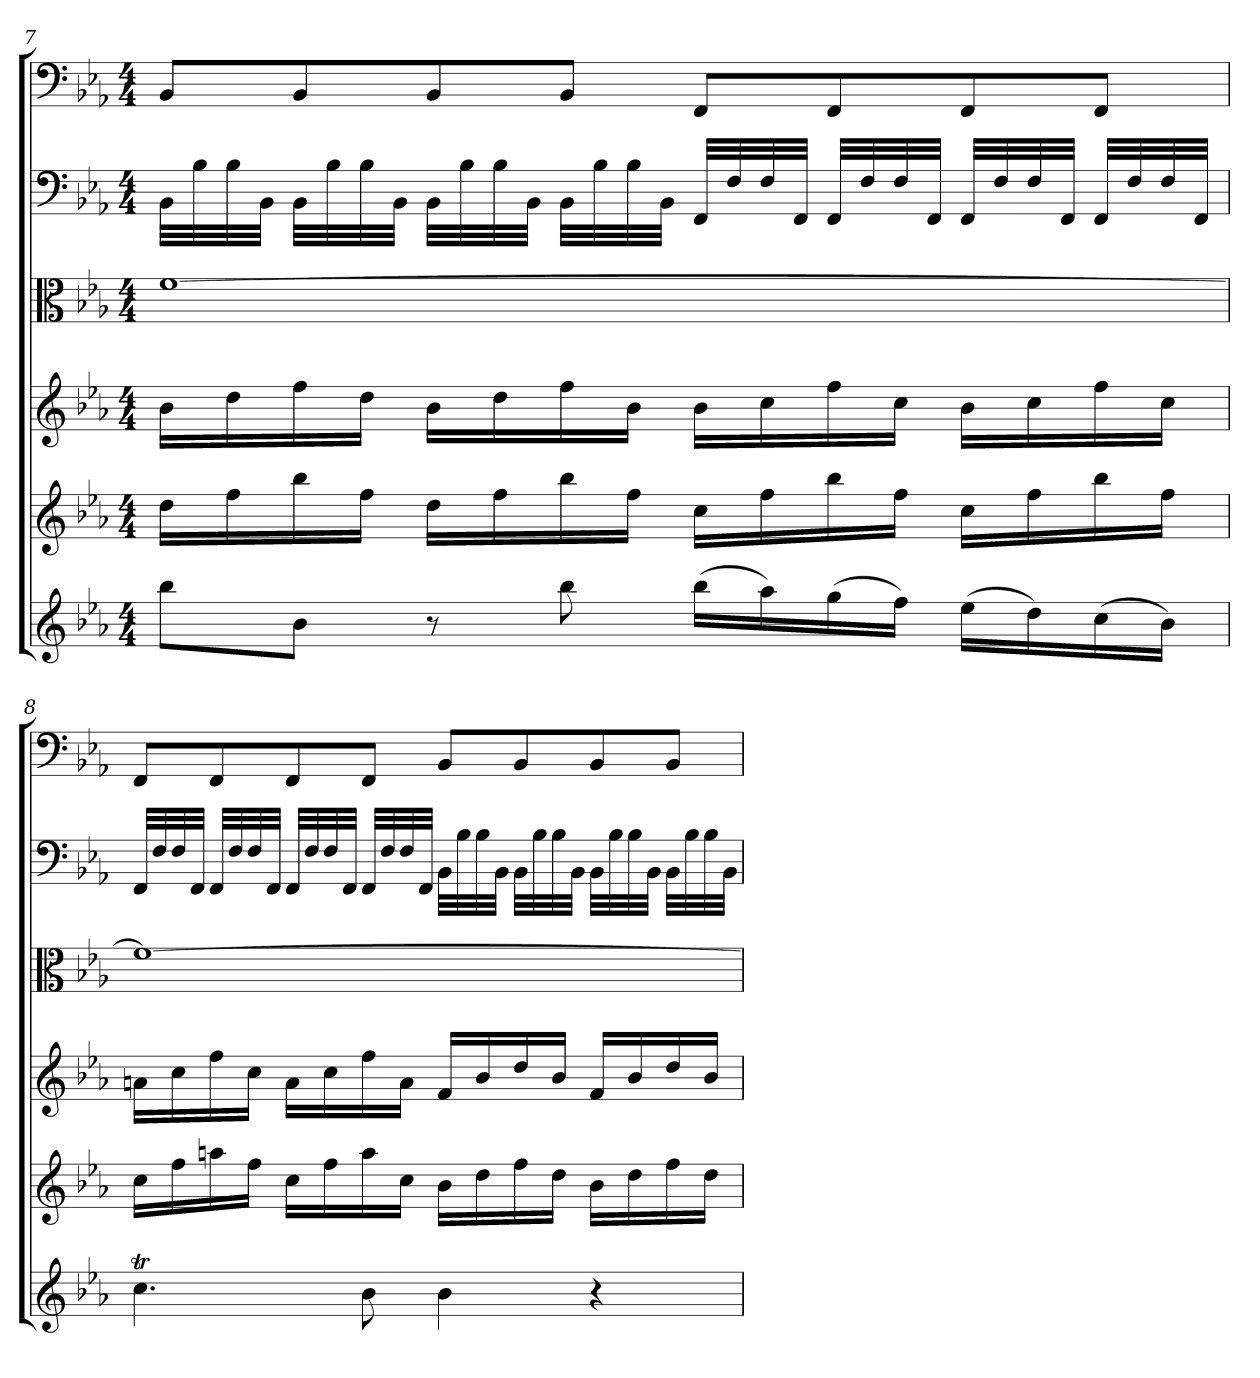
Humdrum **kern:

**kern	**kern	**kern	**kern	**kern	**kern
*part6	*part5	*part4	*part3	*part2	*part1
*staff6	*staff5	*staff4	*staff3	*staff2	*staff1
*clefG2	*clefG2	*clefG2	*clefC3	*clefF4	*clefF4
*k[b-e-a-]	*k[b-e-a-]	*k[b-e-a-]	*k[b-e-a-]	*k[b-e-a-]	*k[b-e-a-]
*E-:	*E-:	*E-:	*E-:	*E-:	*E-:
*M4/4	*M4/4	*M4/4	*M4/4	*M4/4	*M4/4
=7	=7	=7	=7	=7	=7
8bb-\L	16dd\LL	16b-\LL	[1f\	32BB-\LLL	8BB-/L
.	.	.	.	32B-\	.
.	16ff\	16dd\	.	32B-\	.
.	.	.	.	32BB-\JJJ	.
8b-\J	16bb-\	16ff\	.	32BB-\LLL	8BB-/
.	.	.	.	32B-\	.
.	16ff\JJ	16dd\JJ	.	32B-\	.
.	.	.	.	32BB-\JJJ	.
8r	16dd\LL	16b-\LL	.	32BB-\LLL	8BB-/
.	.	.	.	32B-\	.
.	16ff\	16dd\	.	32B-\	.
.	.	.	.	32BB-\JJJ	.
8bb-\	16bb-\	16ff\	.	32BB-\LLL	8BB-/J
.	.	.	.	32B-\	.
.	16ff\JJ	16b-\JJ	.	32B-\	.
.	.	.	.	32BB-\JJJ	.
(16bb-\LL	16cc\LL	16b-\LL	.	32FF/LLL	8FF/L
.	.	.	.	32F/	.
16aa-\)	16ff\	16cc\	.	32F/	.
.	.	.	.	32FF/JJJ	.
(16gg\	16bb-\	16ff\	.	32FF/LLL	8FF/
.	.	.	.	32F/	.
16ff\JJ)	16ff\JJ	16cc\JJ	.	32F/	.
.	.	.	.	32FF/JJJ	.
(16ee-\LL	16cc\LL	16b-\LL	.	32FF/LLL	8FF/
.	.	.	.	32F/	.
16dd\)	16ff\	16cc\	.	32F/	.
.	.	.	.	32FF/JJJ	.
(16cc\	16bb-\	16ff\	.	32FF/LLL	8FF/J
.	.	.	.	32F/	.
16b-\JJ)	16ff\JJ	16cc\JJ	.	32F/	.
.	.	.	.	32FF/JJJ	.
=8	=8	=8	=8	=8	=8
4.ccT\	16cc\LL	16an\LL	1f\_	32FF/LLL	8FF/L
.	.	.	.	32F/	.
.	16ff\	16cc\	.	32F/	.
.	.	.	.	32FF/JJJ	.
.	16aan\	16ff\	.	32FF/LLL	8FF/
.	.	.	.	32F/	.
.	16ff\JJ	16cc\JJ	.	32F/	.
.	.	.	.	32FF/JJJ	.
.	16cc\LL	16a\LL	.	32FF/LLL	8FF/
.	.	.	.	32F/	.
.	16ff\	16cc\	.	32F/	.
.	.	.	.	32FF/JJJ	.
8b-\	16aa\	16ff\	.	32FF/LLL	8FF/J
.	.	.	.	32F/	.
.	16cc\JJ	16a\JJ	.	32F/	.
.	.	.	.	32FF/JJJ	.
4b-\	16b-\LL	16f/LL	.	32BB-\LLL	8BB-/L
.	.	.	.	32B-\	.
.	16dd\	16b-/	.	32B-\	.
.	.	.	.	32BB-\JJJ	.
.	16ff\	16dd/	.	32BB-\LLL	8BB-/
.	.	.	.	32B-\	.
.	16dd\JJ	16b-/JJ	.	32B-\	.
.	.	.	.	32BB-\JJJ	.
4r	16b-\LL	16f/LL	.	32BB-\LLL	8BB-/
.	.	.	.	32B-\	.
.	16dd\	16b-/	.	32B-\	.
.	.	.	.	32BB-\JJJ	.
.	16ff\	16dd/	.	32BB-\LLL	8BB-/J
.	.	.	.	32B-\	.
.	16dd\JJ	16b-/JJ	.	32B-\	.
.	.	.	.	32BB-\JJJ	.
=	=	=	=	=	=
*-	*-	*-	*-	*-	*-
